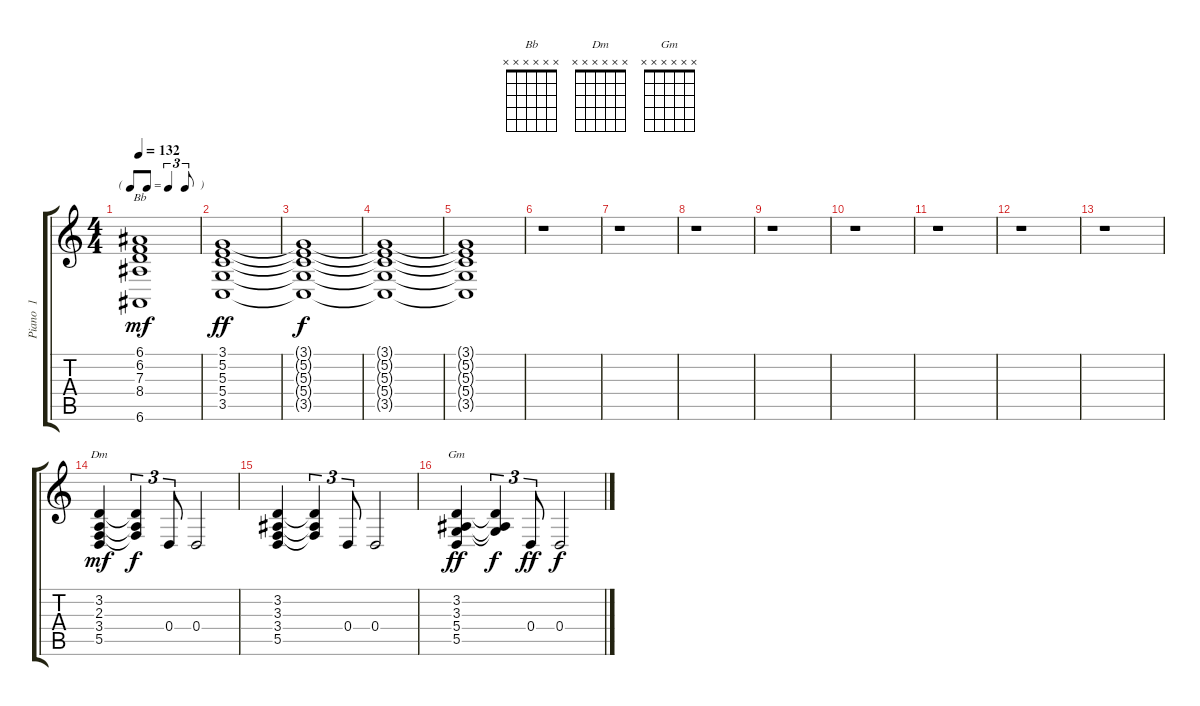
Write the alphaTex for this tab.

\track ("Piano  1" "Piano  1") {instrument acousticgrandpiano}
\staff {score tabs}
\tuning (E4 B3 G3 D3 A2 E2) {hide}
\chord ("Bb" x x x x x x) {firstfret 0}
\chord ("Dm" x x x x x x) {firstfret 0}
\chord ("Gm" x x x x x x) {firstfret 0}
\ts (4 4)
\tf triplet8th
\tempo 132
\clef g2
\ks c
(6.1 6.2 7.3 8.4 6.6).1{ch "Bb" dy mf} |
(3.1 5.2 5.3 5.4 3.5).1{dy ff} |
(3.1{t} 5.2{t} 5.3{t} 5.4{t} 3.5{t}).1{dy f} |
(3.1{t} 5.2{t} 5.3{t} 5.4{t} 3.5{t}).1 |
(3.1{t} 5.2{t} 5.3{t} 5.4{t} 3.5{t}).1 |
r.1 |
r.1 |
r.1 |
r.1 |
r.1 |
r.1 |
r.1 |
r.1 |
(3.2 2.3 3.4 5.5).4{ch "Dm" dy mf} (3.2{t} 2.3{t} 3.4{t}).4{tu (3 2) dy f} 0.4.8{tu (3 2)} 0.4.2 |
(3.2 3.3 3.4 5.5).4 (3.2{t} 3.3{t} 3.4{t}).4{tu (3 2)} 0.4.8{tu (3 2)} 0.4.2 |
(3.2 3.3 5.4 5.5).4{ch "Gm" dy ff} (3.2{t} 3.3{t} 5.4{t}).4{tu (3 2) dy f} 0.4.8{tu (3 2) dy ff} 0.4.2{dy f}
